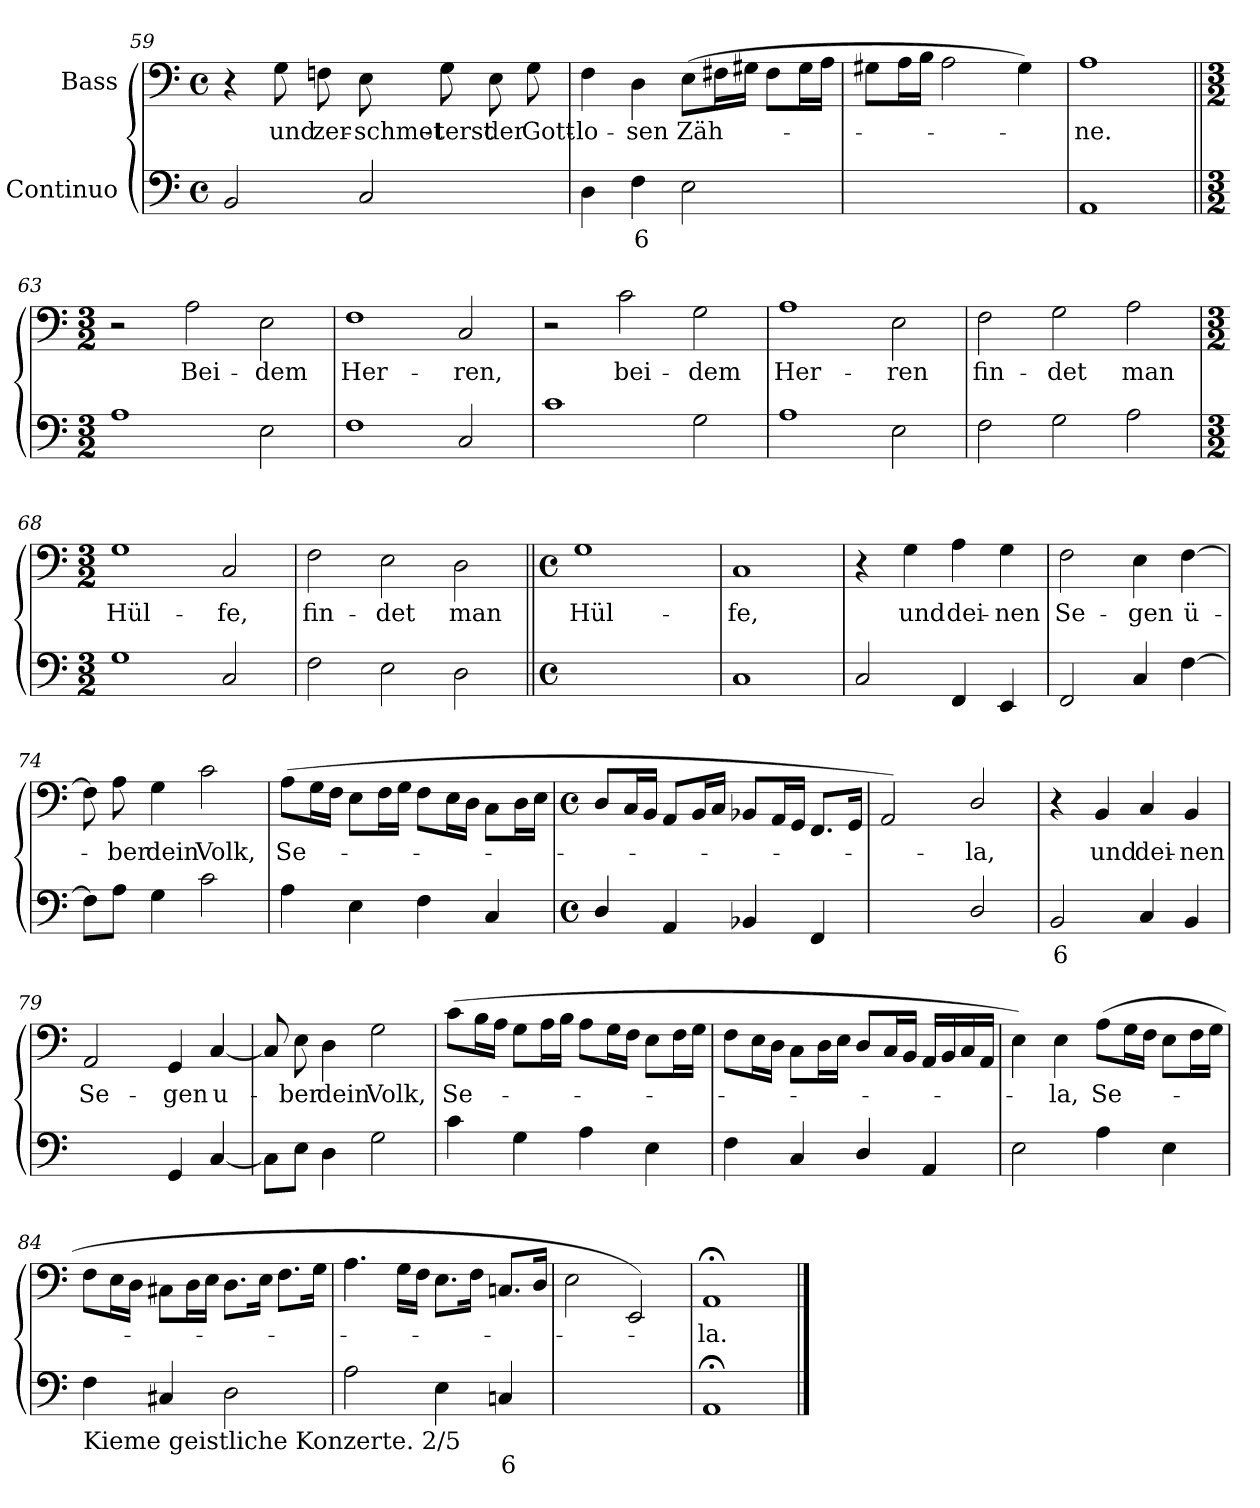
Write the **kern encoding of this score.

**kern	**text	**kern	**text
*part2	*part2	*part1	*part1
*staff2	*staff2	*staff1	*staff1
*I"Continuo	*	*I"Bass	*
*clefF4	*	*clefF4	*
*k[]	*	*k[]	*
*C:	*	*C:	*
*M4/4	*	*M4/4	*
*met(c)	*	*met(c)	*
=59	=59	=59	=59
2BB	.	4r	.
!	!	!	!LO:LY:b
.	.	8G	und
!	!	!	!LO:LY:b
.	.	8Fn	zer-
!	!	!	!LO:LY:b
2C	.	8E	-schmet-
!	!	!	!LO:LY:b
.	.	8G	-terst
!	!	!	!LO:LY:b
.	.	8E	der
!	!	!	!LO:LY:b
.	.	8G	Gott-
!!LO:LB:g=z
=60	=60	=60	=60
!	!	!	!LO:LY:b
4D	.	4F	-lo-
!	!LO:LY:b	!	!LO:LY:b
4F	6	4D	-sen
!	!	!	!LO:LY:b
2E	.	(>8EL	Zäh-
.	.	16F#XL	.
.	.	16G#XJJ	.
.	.	8F#L	.
.	.	16G#L	.
.	.	16AJJ	.
=61	=61	=61	=61
[4Eyy	.	8G#XL	.
.	.	16AL	.
.	.	16BJJ	.
!	!LO:LY:b	!	!
2Eyy_	4	2A	.
4Eyy]	.	4G#)	.
=62	=62	=62	=62
!	!	!	!LO:LY:b
1AA	.	1A	ne.
=63||	=63||	=63||	=63||
*M3/2	*	*M3/2	*
1A	.	2r	.
!	!	!	!LO:LY:b
.	.	2A	Bei-
!	!	!	!LO:LY:b
2E	.	2E	-dem
=64	=64	=64	=64
!	!	!	!LO:LY:b
1F	.	1F	Her-
!	!	!	!LO:LY:b
2C	.	2C	-ren,
=65	=65	=65	=65
1c	.	2r	.
!	!	!	!LO:LY:b
.	.	2c	bei-
!	!	!	!LO:LY:b
2G	.	2G	-dem
=66	=66	=66	=66
!	!	!	!LO:LY:b
1A	.	1A	Her-
!	!	!	!LO:LY:b
2E	.	2E	-ren
=67	=67	=67	=67
!	!	!	!LO:LY:b
2F	.	2F	fin-
!	!	!	!LO:LY:b
2G	.	2G	-det
!	!	!	!LO:LY:b
2A	.	2A	man
!!LO:LB:g=z
=68	=68	=68	=68
*M3/2	*	*M3/2	*
!	!	!	!LO:LY:b
1G	.	1G	Hül-
!	!	!	!LO:LY:b
2C	.	2C	-fe,
=69	=69	=69	=69
!	!	!	!LO:LY:b
2F	.	2F	fin-
!	!	!	!LO:LY:b
2E	.	2E	-det
!	!	!	!LO:LY:b
2D	.	2D	man
=70||	=70||	=70||	=70||
*M4/4	*	*M4/4	*
*met(c)	*	*met(c)	*
!	!LO:LY:b	!	!LO:LY:b
[2Gyy	4	1G	Hül-
!	!LO:LY:b	!	!
2Gyy]	3	.	.
=71	=71	=71	=71
!	!	!	!LO:LY:b
1C	.	1C	-fe,
=72	=72	=72	=72
2C	.	4r	.
!	!	!	!LO:LY:b
.	.	4G	und
!	!	!	!LO:LY:b
4FF	.	4A	dei-
!	!	!	!LO:LY:b
4EE	.	4G	-nen
=73	=73	=73	=73
!	!	!	!LO:LY:b
2FF	.	2F	Se-
!	!	!	!LO:LY:b
4C	.	4E	-gen
!	!	!	!LO:LY:b
[4F	.	[4F	ü-
=74	=74	=74	=74
8FL]	.	8F]	.
!	!	!	!LO:LY:b
8AJ	.	8A	ber
!	!	!	!LO:LY:b
4G	.	4G	dein
!	!	!	!LO:LY:b
2c	.	2c	Volk,
=75	=75	=75	=75
!	!	!	!LO:LY:b
4A	.	(<8AL	Se-
.	.	16GL	.
.	.	16FJJ	.
4E	.	8EL	.
.	.	16FL	.
.	.	16GJJ	.
4F	.	8FL	.
.	.	16EL	.
.	.	16DJJ	.
4C	.	8CL	.
.	.	16DL	.
.	.	16EJJ	.
!!LO:LB:g=z
=76	=76	=76	=76
*M4/4	*	*M4/4	*
*met(c)	*	*met(c)	*
4D/	.	8DL	.
.	.	16CL	.
.	.	16BBJJ	.
4AA	.	8AAL	.
.	.	16BBL	.
.	.	16CJJ	.
4BB-X	.	8BB-XL	.
.	.	16AAL	.
.	.	16GGJJ	.
4FF	.	8.FFL	.
.	.	16GGJ	.
=77	=77	=77	=77
!	!LO:LY:b	!	!
[4AAyy	4	2AA)	.
4AAyy]	.	.	.
!	!	!	!LO:LY:b
2D/	.	2D/	la,
=78	=78	=78	=78
!	!LO:LY:b	!	!
2BB	6	4r	.
!	!	!	!LO:LY:b
.	.	4BB	und
!	!	!	!LO:LY:b
4C	.	4C	dei-
!	!	!	!LO:LY:b
4BB	.	4BB	-nen
=79	=79	=79	=79
!	!LO:LY:b	!	!LO:LY:b
[4AAyy	7	2AA	Se-
!	!LO:LY:b	!	!
4AAyy]	6	.	.
!	!	!	!LO:LY:b
4GG	.	4GG	-gen
!	!	!	!LO:LY:b
[4C	.	[4C	u-
=80	=80	=80	=80
8CL]	.	8C]	.
!	!	!	!LO:LY:b
8EJ	.	8E	ber
!	!	!	!LO:LY:b
4D	.	4D	dein
!	!	!	!LO:LY:b
2G	.	2G	Volk,
=81	=81	=81	=81
!	!	!	!LO:LY:b
4c	.	(>8cL	Se-
.	.	16BL	.
.	.	16AJJ	.
4G	.	8GL	.
.	.	16AL	.
.	.	16BJJ	.
4A	.	8AL	.
.	.	16GL	.
.	.	16FJJ	.
4E	.	8EL	.
.	.	16FL	.
.	.	16GJJ	.
!!LO:LB:g=z
=82	=82	=82	=82
4F	.	8FL	.
.	.	16EL	.
.	.	16DJJ	.
4C	.	8CL	.
.	.	16DL	.
.	.	16EJJ	.
4D/	.	8DL	.
.	.	16CL	.
.	.	16BBJJ	.
4AA	.	16AALL	.
.	.	16BB	.
.	.	16C	.
.	.	16AAJJ	.
=83	=83	=83	=83
2E	.	4E)	.
!	!	!	!LO:LY:b
.	.	4E	la,
!	!	!	!LO:LY:b
4A	.	(>8AL	Se-
.	.	16GL	.
.	.	16FJJ	.
4E	.	8EL	.
.	.	16FL	.
.	.	16GJJ	.
=84	=84	=84	=84
!LO:TX:b:t=Kieme geistliche Konzerte. 2/5	!	!	!
4F	.	8FL	.
.	.	16EL	.
.	.	16DJJ	.
4C#X	.	8C#XL	.
.	.	16DL	.
.	.	16EJJ	.
2D	.	8.DL	.
.	.	16EJ	.
.	.	8.FL	.
.	.	16GJ	.
=85	=85	=85	=85
2A	.	4.A	.
.	.	16GLL	.
.	.	16FJJ	.
4E	.	8.EL	.
.	.	16FJ	.
!	!LO:LY:b	!	!
4Cn	6	8.CnL	.
.	.	16DJ	.
=86	=86	=86	=86
!	!LO:LY:b	!	!
[2Eyy	4	2E	.
2Eyy]	.	2EE)	.
=87	=87	=87	=87
!	!	!	!LO:LY:b
1AA;<	.	1AA;<	la.
==	==	==	==
*-	*-	*-	*-
